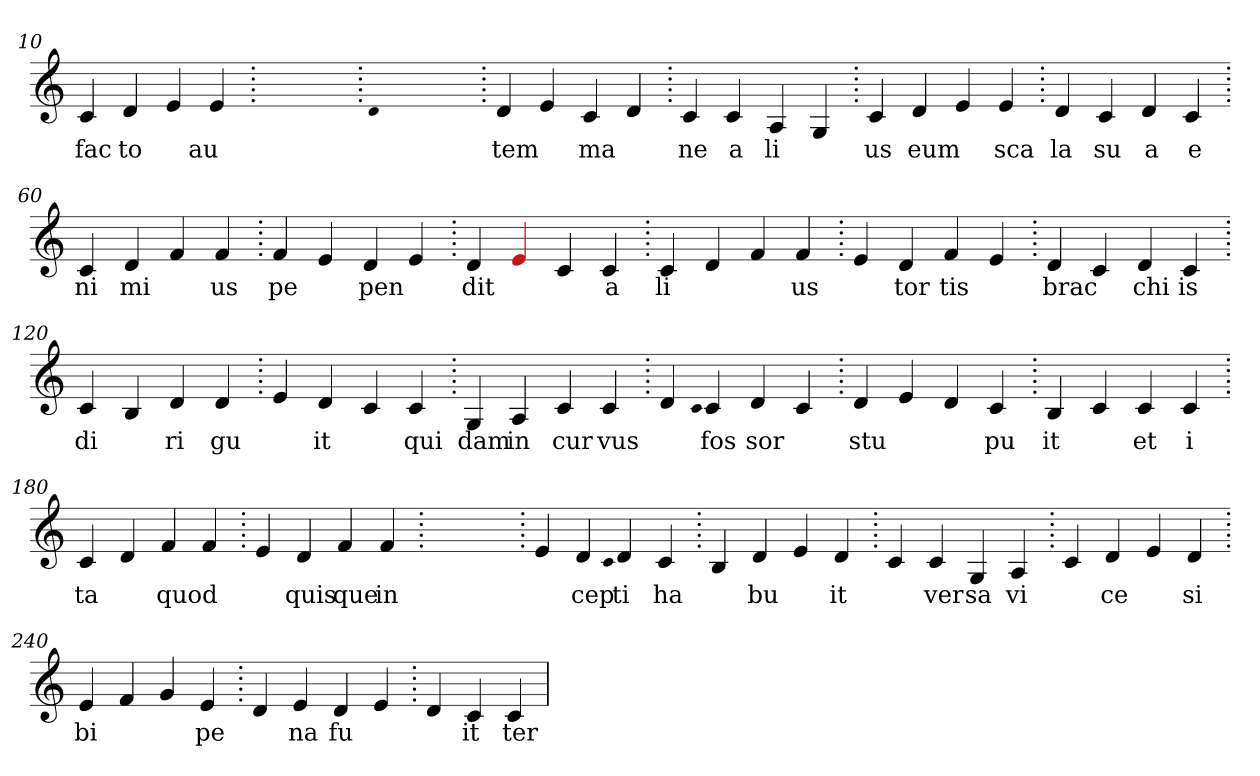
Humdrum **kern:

**kern	**text
*part1	*part1
*staff1	*staff1
*clefG2	*
=10.	=10.
4c	fac
4d	to
4e	.
4e	au
=20.	=20.
1ryy	.
=20.	=20.
qqd	.
1ryy	.
=20.	=20.
4d	tem
4e	.
4c	ma
4d	.
=30.	=30.
4c	ne
4c	a
4A	li
4G	.
=40.	=40.
4c	us
4d	eum
4e	.
4e	sca
=50.	=50.
4d	la
4c	su
4d	a
4c	e
=60.	=60.
4c	ni
4d	mi
4f	.
4f	us
=70.	=70.
4f	pe
4e	.
4d	pen
4e	.
=80.	=80.
4d	dit
4Re	.
4c	.
4c	a
=90.	=90.
4c	li
4d	.
4f	.
4f	us
=100.	=100.
4e	.
4d	tor
4f	tis
4e	.
=110.	=110.
4d	brac
4c	.
4d	chi
4c	is
=120.	=120.
4c	di
4B	.
4d	ri
4d	gu
=130.	=130.
4e	.
4d	it
4c	.
4c	qui
=140.	=140.
4G	dam
4A	in
4c	cur
4c	vus
=150.	=150.
4d	.
qqc	.
4c	fos
4d	sor
4c	.
=160.	=160.
4d	stu
4e	.
4d	.
4c	pu
=170.	=170.
4B	it
4c	.
4c	et
4c	i
=180.	=180.
4c	ta
4d	.
4f	quod
4f	.
=190.	=190.
4e	.
4d	quis
4f	que
4f	in
=200.	=200.
1ryy	.
=200.	=200.
4e	.
4d	cep
qqc	.
4d	ti
4c	ha
=210.	=210.
4B	.
4d	bu
4e	.
4d	it
=220.	=220.
4c	.
4c	ver
4G	sa
4A	vi
=230.	=230.
4c	.
4d	ce
4e	.
4d	si
=240.	=240.
4e	bi
4f	.
4g	.
4e	pe
=250.	=250.
4d	.
4e	na
4d	fu
4e	.
=260.	=260.
4d	.
4c	it
4c	ter
=	=
*-	*-
